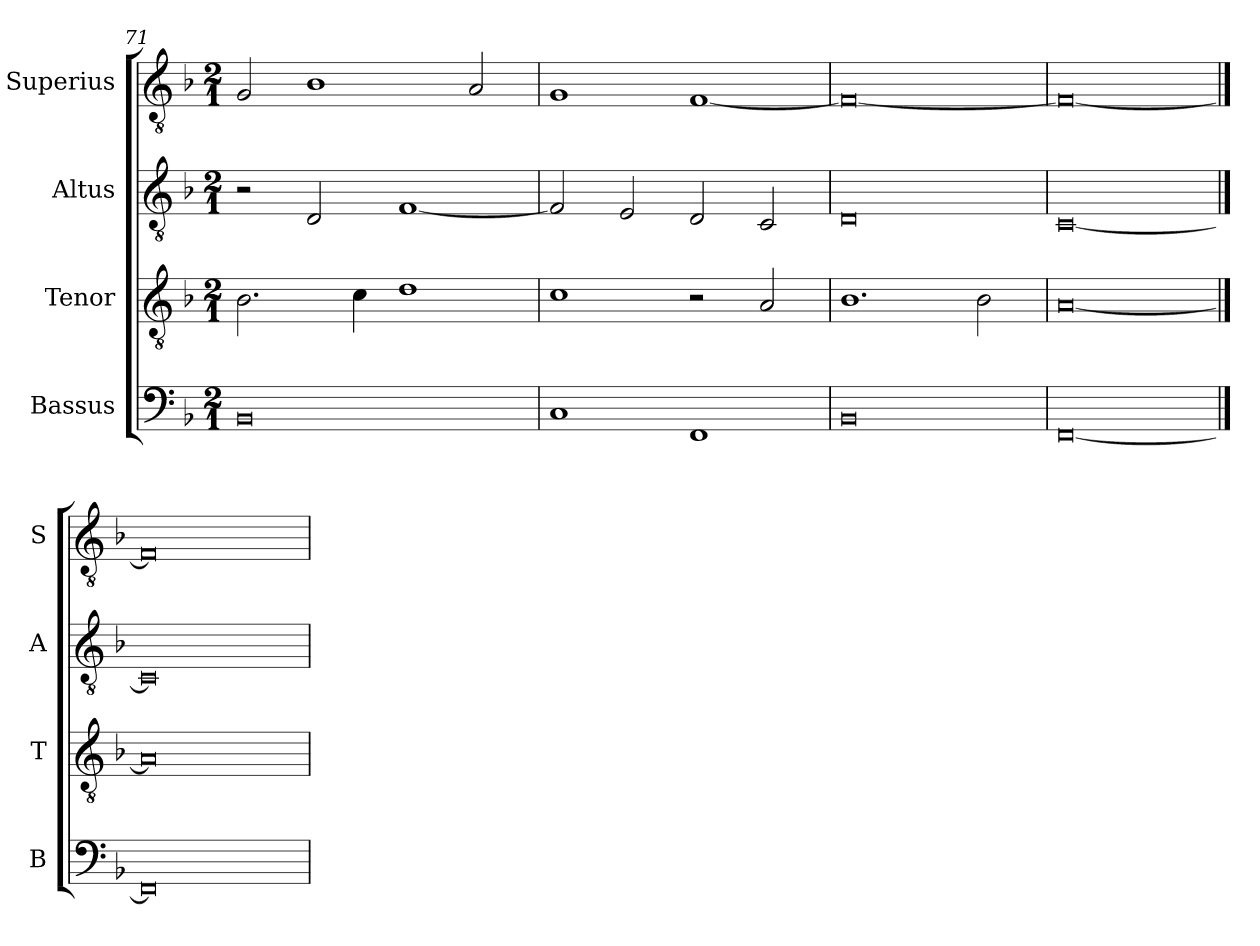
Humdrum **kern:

**kern	**kern	**kern	**kern
*part4	*part3	*part2	*part1
*staff4	*staff3	*staff2	*staff1
*I"Bassus	*I"Tenor	*I"Altus	*I"Superius
*I'B	*I'T	*I'A	*I'S
*clefF4	*clefGv2	*clefGv2	*clefGv2
*k[b-]	*k[b-]	*k[b-]	*k[b-]
*F:	*F:	*F:	*F:
*M2/1	*M2/1	*M2/1	*M2/1
=71	=71	=71	=71
0BB-	2.B-	2r	2G
.	.	2D	1B-
.	4c	.	.
.	1d	[1F	.
.	.	.	2A
=72	=72	=72	=72
1C	1c	2F]	1G
.	.	2E	.
1FF	2r	2D	[1F
.	2A	2C	.
=73	=73	=73	=73
0BB-	1.B-	0D	0F_
.	2B-	.	.
=74	=74	=74	=74
[0FF	[0A	[0C	0F_
==75	==75	==75	==75
0FF]	0A]	0C]	0F]
=	=	=	=
*-	*-	*-	*-
